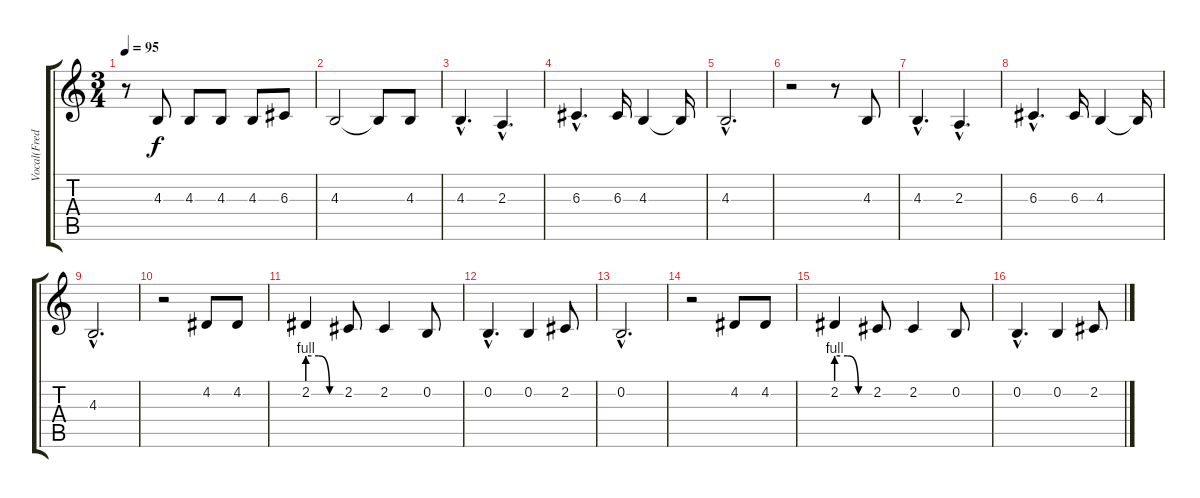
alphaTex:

\track ("Vocal(Fred)" "Vocal(Fred") {instrument synthvoice}
\staff {score tabs}
\tuning (E4 B3 G3 D3 A2 E2) {hide}
\ts (3 4)
\tempo 95
\clef g2
\ks c
r.8{dy f} 4.3.8 4.3.8 4.3.8 4.3.8 6.3.8 |
4.3.2 4.3{t}.8 4.3.8 |
4.3{hac}.4{d} 2.3{hac}.4{d} |
6.3{hac}.4{d} 6.3.16 4.3.4 4.3{t}.16 |
4.3{hac}.2{d} |
r.2 r.8 4.3.8 |
4.3{hac}.4{d} 2.3{hac}.4{d} |
6.3{hac}.4{d} 6.3.16 4.3.4 4.3{t}.16 |
4.3{hac}.2{d} |
r.2 4.2.8 4.2.8 |
2.2{be (custom 0 4 20 4 40 0 60 0)}.4 2.2.8 2.2.4 0.2.8 |
0.2{hac}.4{d} 0.2.4 2.2.8 |
0.2{hac}.2{d} |
r.2 4.2.8 4.2.8 |
2.2{be (custom 0 4 20 4 40 0 60 0)}.4 2.2.8 2.2.4 0.2.8 |
0.2{hac}.4{d} 0.2.4 2.2.8
